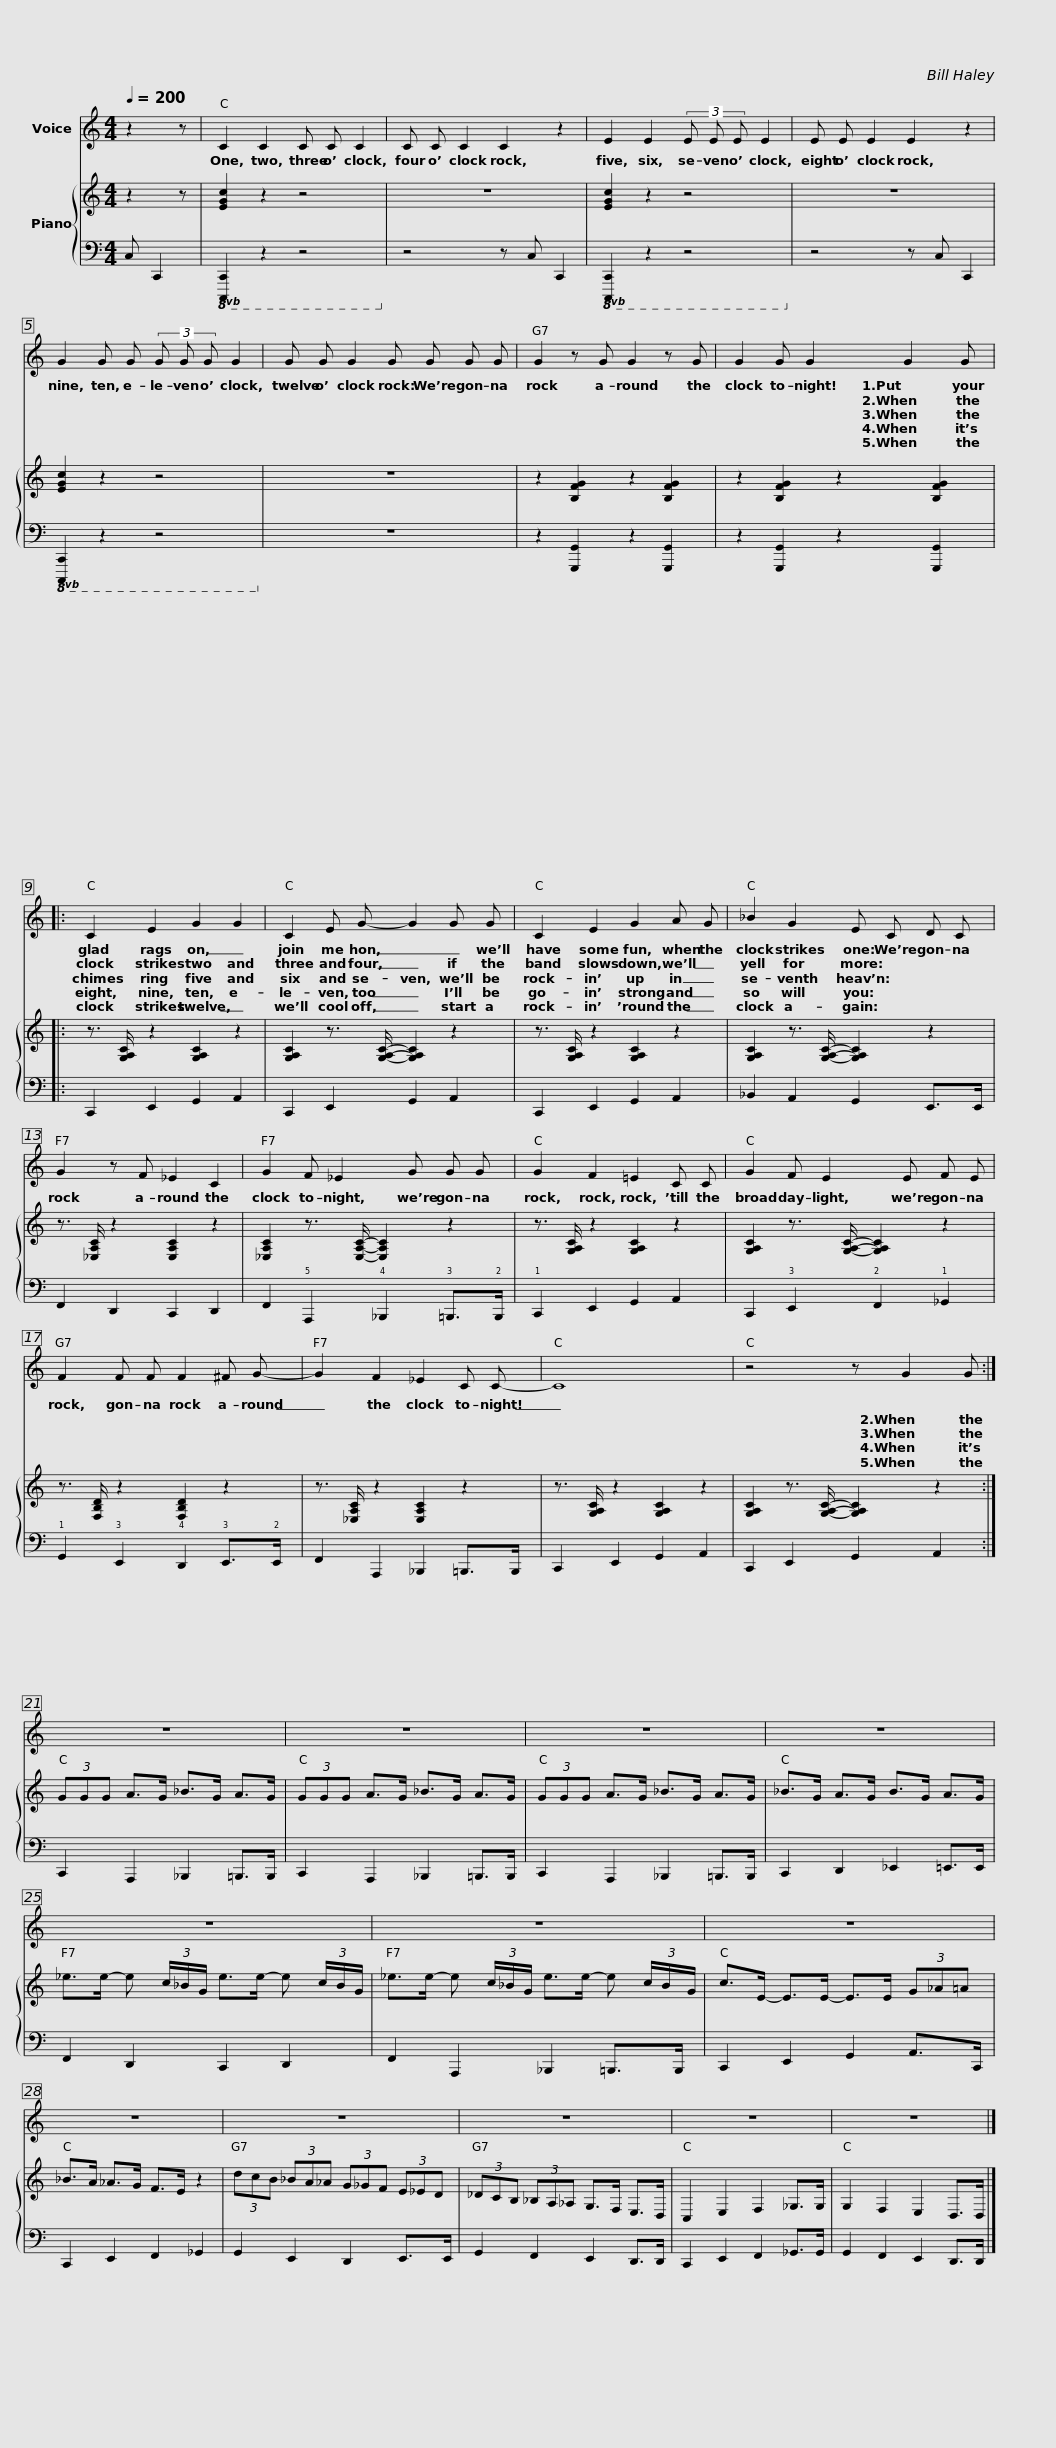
X:1
%%score 1 { 2 | 3 }
L:1/8
Q:1/4=200
M:4/4
I:linebreak $
K:C
V:1 treble
V:2 treble
V:3 bass
V:1
 z2 z | C2 C2 C C C2 | C C C2 C2 z2 | E2 E2 (3E E E E2 | E E E2 E2 z2 |$ %5
 G2 G G (3G G G G2 | G G G2 G G G G | G2 z G G2 z G | G2 G G2 G2 G |:$ C2 E2 G2 G2 | %10
 C2 E G- G2 G G | C2 E2 G2 A G | _B2 G2 E C D C |$ G2 z F _E2 C2 | G2 F _E2 G G G | %15
 G2 F2 =E2 C C | G2 F E2 E F E | F2 F F F2 ^F G- |$ G2 F2 _E2 C C- | C8 | %20
 z4 z G2 G :| z8 |$ z8 | z8 | z8 |$ %25
 z8 | z8 | z8 |$ z8 | z8 | %30
 z8 |$ z8 | z8 |] %33
V:2
 z2 z | [EGc]2 z2 z4 | z8 | [EGc]2 z2 z4 | z8 |$ %5
 [EGc]2 z2 z4 | z8 | z2 [B,FG]2 z2 [B,FG]2 | z2 [B,FG]2 z2 [B,FG]2 |:$ z3/2 [G,A,C]/ z2 [G,A,C]2 z2 | %10
 [G,A,C]2 z3/2 [G,A,C]/- [G,A,C]2 z2 | z3/2 [G,A,C]/ z2 [G,A,C]2 z2 | [G,A,C]2 z3/2 [G,A,C]/- [G,A,C]2 z2 |$ z3/2 [_E,A,C]/ z2 [E,A,C]2 z2 | [_E,A,C]2 z3/2 [E,A,C]/- [E,A,C]2 z2 | %15
 z3/2 [G,A,C]/ z2 [G,A,C]2 z2 | [G,A,C]2 z3/2 [G,A,C]/- [G,A,C]2 z2 | z3/2 [F,B,D]/ z2 [F,B,D]2 z2 |$ z3/2 [_E,A,C]/ z2 [E,A,C]2 z2 | z3/2 [G,A,C]/ z2 [G,A,C]2 z2 | %20
 [G,A,C]2 z3/2 [G,A,C]/- [G,A,C]2 z2 :| (3GGG A>G _B>G A>G |$ (3GGG A>G _B>G A>G | (3GGG A>G _B>G A>G | _B>G A>G B>G A>G |$ %25
 _e>e- e (3c/_B/G/ e>e- e (3c/B/G/ | _e>e- e (3c/_B/G/ e>e- e (3c/B/G/ | c>E- E>E- E>E (3G_A=A |$ _B>A _A>G F>E z2 | (3dcB (3_BA_A (3G_GF (3E_ED | %30
 (3_DCB, (3_B,A,_A, G,>F, E,>D, |$ C,2 E,2 F,2 _G,>G, | G,2 F,2 E,2 D,>D, |] %33
V:3
 C, C,,2 |!8vb(! [C,,,C,,]2 z2 z4!8vb)! | z4 z C, C,,2 |!8vb(! [C,,,C,,]2 z2 z4!8vb)! | z4 z C, C,,2 |$ %5
!8vb(! [C,,,C,,]2 z2 z4!8vb)! | z8 | z2 [G,,,G,,]2 z2 [G,,,G,,]2 | z2 [G,,,G,,]2 z2 [G,,,G,,]2 |:$ C,,2 E,,2 G,,2 A,,2 | %10
 C,,2 E,,2 G,,2 A,,2 | C,,2 E,,2 G,,2 A,,2 | _B,,2 A,,2 G,,2 E,,>E,, |$ F,,2 D,,2 C,,2 D,,2 | F,,2 !5!A,,,2 !4!_B,,,2 !3!=B,,,>!2!B,,, | %15
 !1!C,,2 E,,2 G,,2 A,,2 | C,,2 !3!E,,2 !2!F,,2 !1!_G,,2 | !1!G,,2 !3!E,,2 !4!D,,2 !3!E,,>!2!E,, |$ F,,2 A,,,2 _B,,,2 =B,,,>B,,, | C,,2 E,,2 G,,2 A,,2 | %20
 C,,2 E,,2 G,,2 A,,2 :| C,,2 A,,,2 _B,,,2 =B,,,>B,,, |$ C,,2 A,,,2 _B,,,2 =B,,,>B,,, | C,,2 A,,,2 _B,,,2 =B,,,>B,,, | C,,2 D,,2 _E,,2 =E,,>E,, |$ %25
 F,,2 D,,2 C,,2 D,,2 | F,,2 A,,,2 _B,,,2 =B,,,>B,,, | C,,2 E,,2 G,,2 A,,>C,, |$ C,,2 E,,2 F,,2 _G,,2 | G,,2 E,,2 D,,2 E,,>E,, | %30
 G,,2 F,,2 E,,2 D,,>D,, |$ C,,2 E,,2 F,,2 _G,,>G,, | G,,2 F,,2 E,,2 D,,>D,, |] %33
